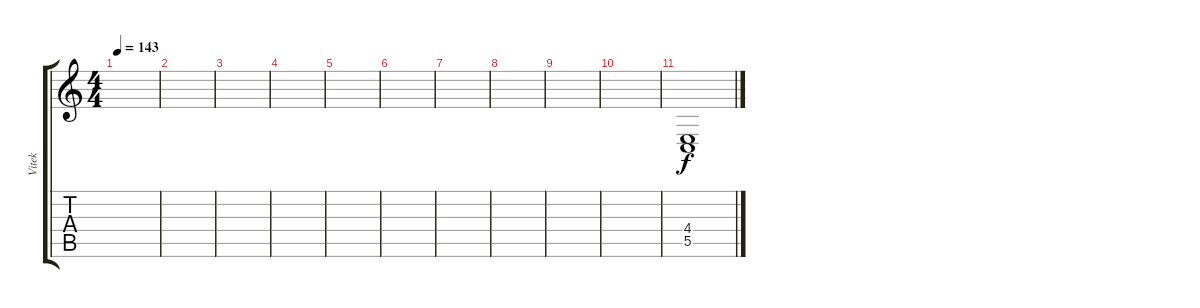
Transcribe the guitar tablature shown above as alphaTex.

\track ("Vitek" "Vitek") {instrument reversecymbal}
\staff {score tabs}
\tuning (D4 A3 F3 C3 G2 D2) {hide}
\ts (4 4)
\tempo 143
\clef g2
\ks c
|
|
|
|
|
|
|
|
|
|
(4.4 5.5).1
